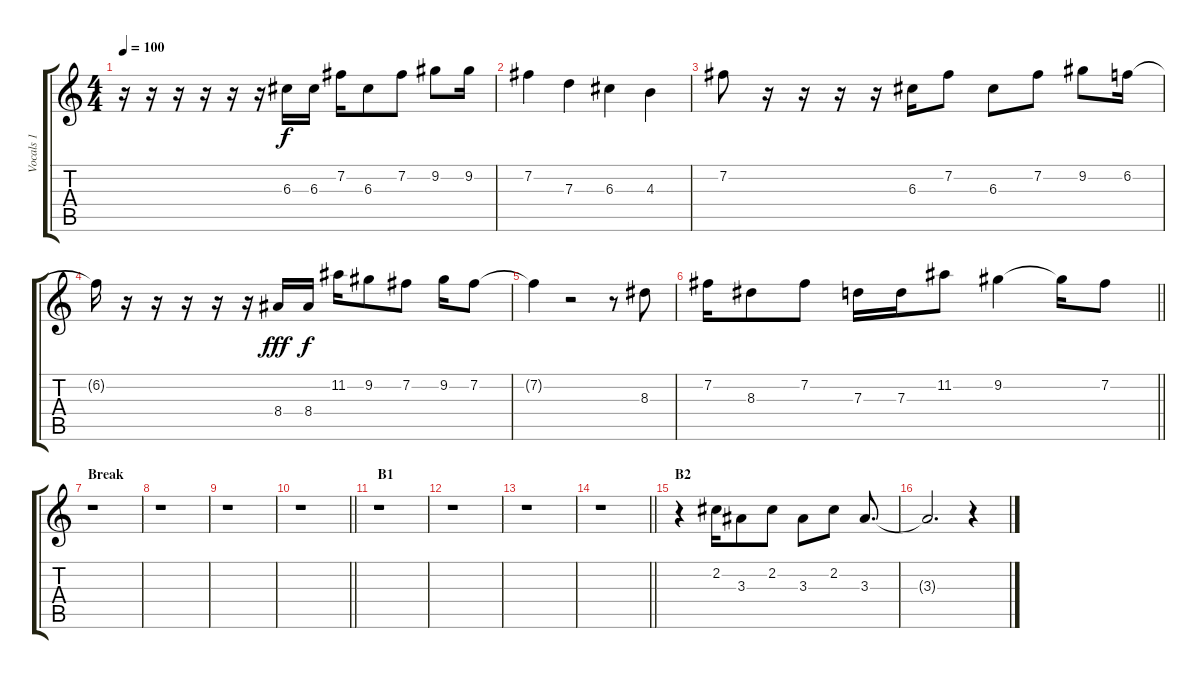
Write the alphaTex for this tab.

\track ("Vocals 1" "Vocals 1") {instrument overdrivenguitar}
\staff {score tabs}
\tuning (E4 B3 G3 D3 A2 E2) {hide}
\ts (4 4)
\tempo 100
\clef g2
\ks c
r.16{dy f} r.16 r.16 r.16 r.16 r.16 6.3.16 6.3.16 7.2.16 6.3.8 7.2.8 9.2.8 9.2.16 |
7.2.4 7.3.4 6.3.4 4.3.4 |
7.2.8 r.16 r.16 r.16 r.16 6.3.16 7.2.8 6.3.8 7.2.8 9.2.8 6.2.16 |
6.2{t}.16 r.16 r.16 r.16 r.16 r.16 8.4.16{dy fff} 8.4.16{dy f} 11.2.16 9.2.8 7.2.8 9.2.16 7.2.8 |
7.2{t}.4 r.2 r.8 8.3.8 |
\barLineRight lightlight
7.2.16 8.3.8 7.2.8 7.3.16 7.3.16 11.2.8 9.2.4 9.2{t}.16 7.2.8 |
\section ("" "Break")
r.1 |
r.1 |
r.1 |
\barLineRight lightlight
r.1 |
\section ("" " B1")
r.1 |
r.1 |
r.1 |
\barLineRight lightlight
r.1 |
\section ("" "B2")
r.4 2.2.16 3.3.8 2.2.8 3.3.8 2.2.8 3.3.8{d} |
3.3{t}.2{d} r.4
